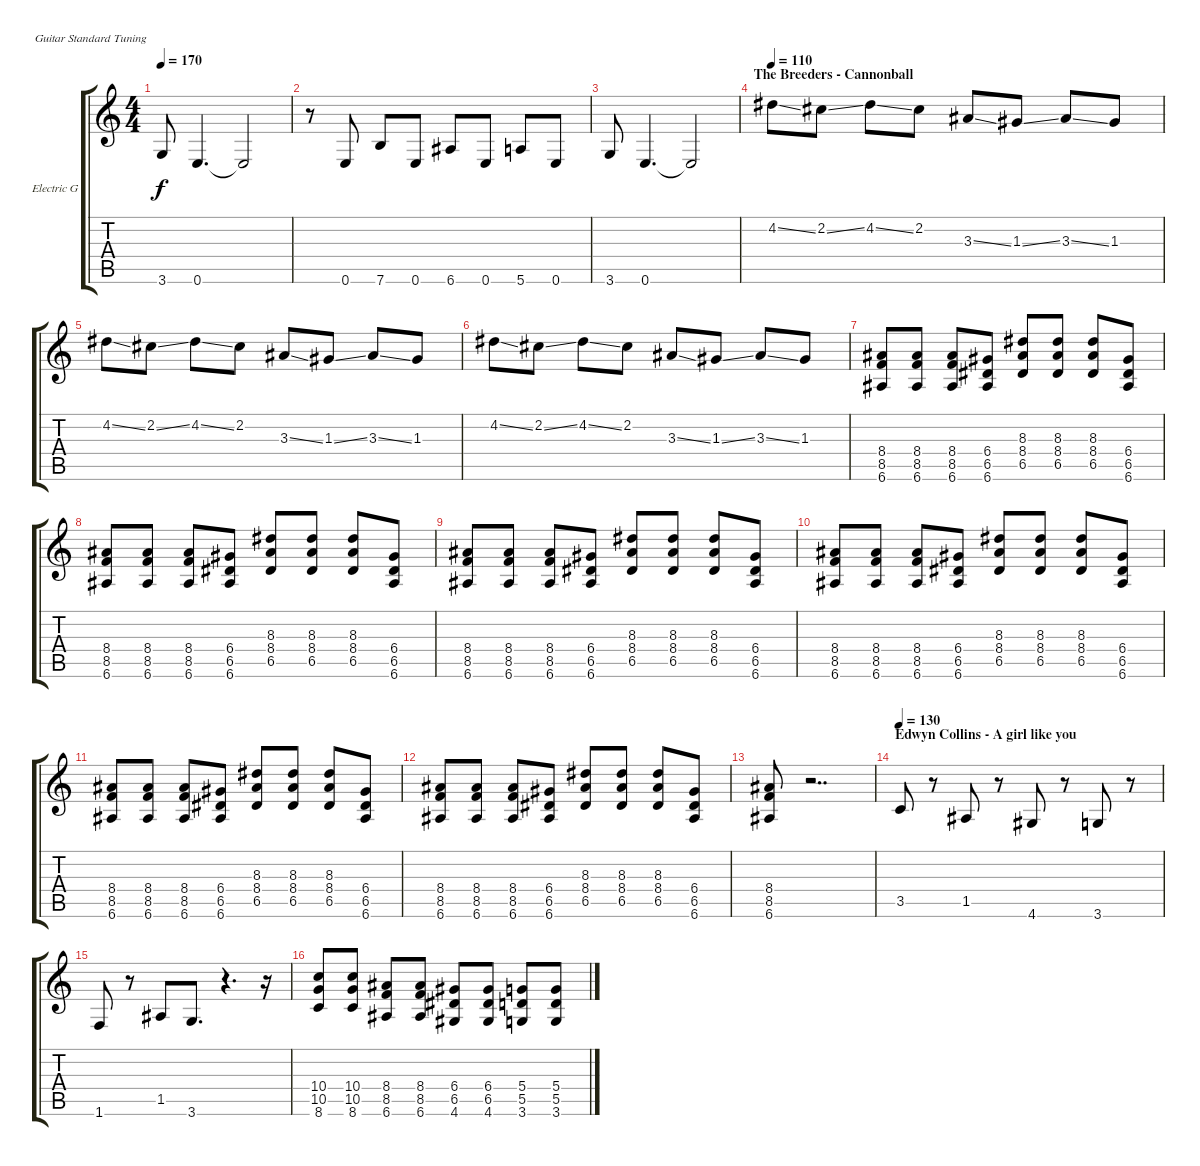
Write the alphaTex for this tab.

\defaultSystemsLayout 4
\bracketExtendMode groupsimilarinstruments
\firstSystemTrackNameOrientation horizontal
\otherSystemsTrackNameOrientation horizontal
\track ("Electric Guitar" "Electric G") {instrument electricguitarclean}
\staff {score tabs}
\tuning (E4 B3 G3 D3 A2 E2)
\ts (4 4)
\tempo 170
\clef g2
\ks c
3.6.8{dy f} 0.6.4{d} 0.6{t}.2 |
r.8 0.6.8 7.6.8 0.6.8 6.6.8 0.6.8 5.6.8 0.6.8 |
3.6.8 0.6.4{d} 0.6{t}.2 |
\section ("" "The Breeders - Cannonball")
\tempo 110
4.2{ss}.8 2.2{ss}.8 4.2{ss}.8 2.2.8 3.3{ss}.8 1.3{ss}.8 3.3{ss}.8 1.3.8 |
4.2{ss}.8 2.2{ss}.8 4.2{ss}.8 2.2.8 3.3{ss}.8 1.3{ss}.8 3.3{ss}.8 1.3.8 |
4.2{ss}.8 2.2{ss}.8 4.2{ss}.8 2.2.8 3.3{ss}.8 1.3{ss}.8 3.3{ss}.8 1.3.8 |
(8.4 8.5 6.6).8 (8.4 8.5 6.6).8 (8.4 8.5 6.6).8 (6.4 6.5 6.6).8 (8.3 8.4 6.5).8 (8.3 8.4 6.5).8 (8.3 8.4 6.5).8 (6.4 6.5 6.6).8 |
(8.4 8.5 6.6).8 (8.4 8.5 6.6).8 (8.4 8.5 6.6).8 (6.4 6.5 6.6).8 (8.3 8.4 6.5).8 (8.3 8.4 6.5).8 (8.3 8.4 6.5).8 (6.4 6.5 6.6).8 |
(8.4 8.5 6.6).8 (8.4 8.5 6.6).8 (8.4 8.5 6.6).8 (6.4 6.5 6.6).8 (8.3 8.4 6.5).8 (8.3 8.4 6.5).8 (8.3 8.4 6.5).8 (6.4 6.5 6.6).8 |
\scale
0.359489 (8.4 8.5 6.6).8 (8.4 8.5 6.6).8 (8.4 8.5 6.6).8 (6.4 6.5 6.6).8 (8.3 8.4 6.5).8 (8.3 8.4 6.5).8 (8.3 8.4 6.5).8 (6.4 6.5 6.6).8 |
\scale
0.327175 (8.4 8.5 6.6).8 (8.4 8.5 6.6).8 (8.4 8.5 6.6).8 (6.4 6.5 6.6).8 (8.3 8.4 6.5).8 (8.3 8.4 6.5).8 (8.3 8.4 6.5).8 (6.4 6.5 6.6).8 |
\scale
0.230023 (8.4 8.5 6.6).8 (8.4 8.5 6.6).8 (8.4 8.5 6.6).8 (6.4 6.5 6.6).8 (8.3 8.4 6.5).8 (8.3 8.4 6.5).8 (8.3 8.4 6.5).8 (6.4 6.5 6.6).8 |
\scale
0.0838989 (8.4 8.5 6.6).8 r.2{dd} |
\section ("" "Edwyn Collins - A girl like you")
\tempo 130
3.5.8 r.8 1.5.8 r.8 4.6.8 r.8 3.6.8 r.8 |
1.6.8 r.8 1.5.8 3.6.8{d} r.4{d} r.16 |
(10.4 10.5 8.6).8 (10.5 10.4 8.6).8 (8.5 8.4 6.6).8 (8.5 8.4 6.6).8 (4.6 6.5 6.4).8 (4.6 6.5 6.4).8 (3.6 5.5 5.4).8 (3.6 5.5 5.4).8
